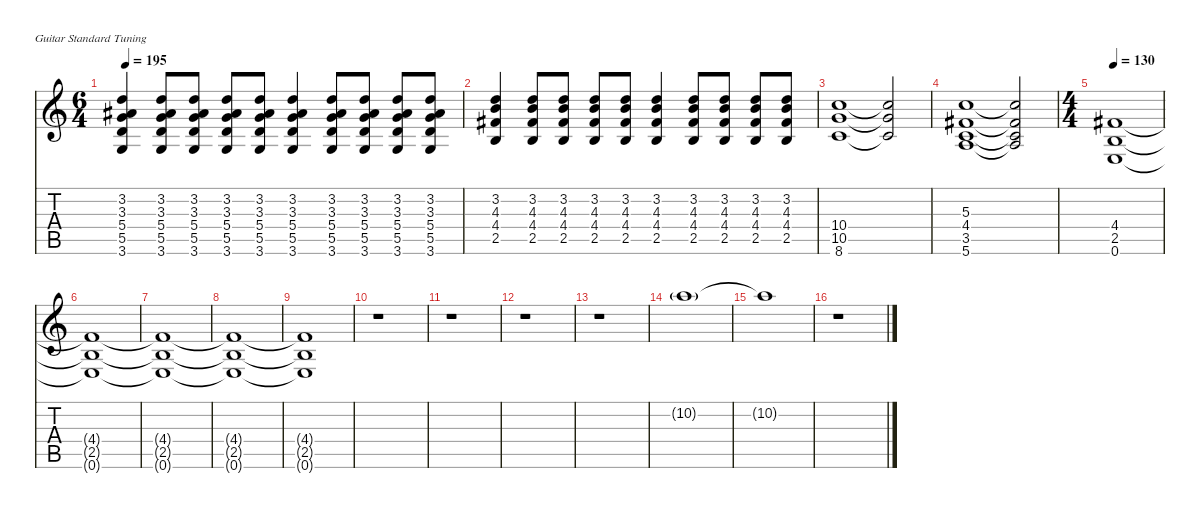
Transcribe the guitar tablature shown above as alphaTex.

\defaultSystemsLayout 4
\hideDynamics
\bracketExtendMode nobrackets
\singleTrackTrackNamePolicy hidden
\multiTrackTrackNamePolicy hidden
\firstSystemTrackNameMode fullname
\firstSystemTrackNameOrientation horizontal
\otherSystemsTrackNameOrientation horizontal
\track ("Guitar 2" "dist.guit.") {instrument distortionguitar}
\staff {score tabs}
\tuning (E4 B3 G3 D3 A2 E2)
\ts (6 4)
\tempo 195
\clef g2
\ks c
(3.2 3.3{acc #} 5.4 5.5 3.6).4{dy f beam Up} (3.2 3.3{acc #} 5.4 5.5 3.6).8{beam Up} (3.2 3.3{acc #} 5.4 5.5 3.6).8{beam Up} (3.2 3.3{acc #} 5.4 5.5 3.6).8{beam Up} (3.2 3.3{acc #} 5.4 5.5 3.6).8{beam Up} (3.2 3.3{acc #} 5.4 5.5 3.6).4{beam Up} (3.2 3.3{acc #} 5.4 5.5 3.6).8{beam Up} (3.2 3.3{acc #} 5.4 5.5 3.6).8{beam Up} (3.2 3.3{acc #} 5.4 5.5 3.6).8{beam Up} (3.2 3.3{acc #} 5.4 5.5 3.6).8{beam Up} |
(3.2 4.3 4.4{acc #} 2.5).4{beam Up} (3.2 4.3 4.4{acc #} 2.5).8{beam Up} (3.2 4.3 4.4{acc #} 2.5).8{beam Up} (3.2 4.3 4.4{acc #} 2.5).8{beam Up} (3.2 4.3 4.4{acc #} 2.5).8{beam Up} (3.2 4.3 4.4{acc #} 2.5).4{beam Up} (3.2 4.3 4.4{acc #} 2.5).8{beam Up} (3.2 4.3 4.4{acc #} 2.5).8{beam Up} (3.2 4.3 4.4{acc #} 2.5).8{beam Up} (3.2 4.3 4.4{acc #} 2.5).8{beam Up} |
(10.4 10.5 8.6).1{beam Up} (10.4{t} 10.5{t} 8.6{t}).2{beam Up} |
(5.3 4.4{acc #} 3.5 5.6).1{beam Up} (5.3{t} 4.4{t acc #} 3.5{t} 5.6{t}).2{beam Up} |
\ts (4 4)
\beaming (8 2 2 2 2)
\tempo 130
(4.4{acc #} 2.5 0.6).1{beam Up} |
(4.4{t acc #} 2.5{t} 0.6{t}).1{beam Up} |
(4.4{t acc #} 2.5{t} 0.6{t}).1{beam Up} |
(4.4{t acc #} 2.5{t} 0.6{t}).1{beam Up} |
(4.4{t acc #} 2.5{t} 0.6{t}).1{beam Up} |
r.1{beam Down} |
r.1{beam Down} |
r.1{beam Down} |
r.1{beam Down} |
10.2{g}.1{dy mf beam Down} |
10.2{t}.1{dy f beam Down} |
r.1{beam Down}
